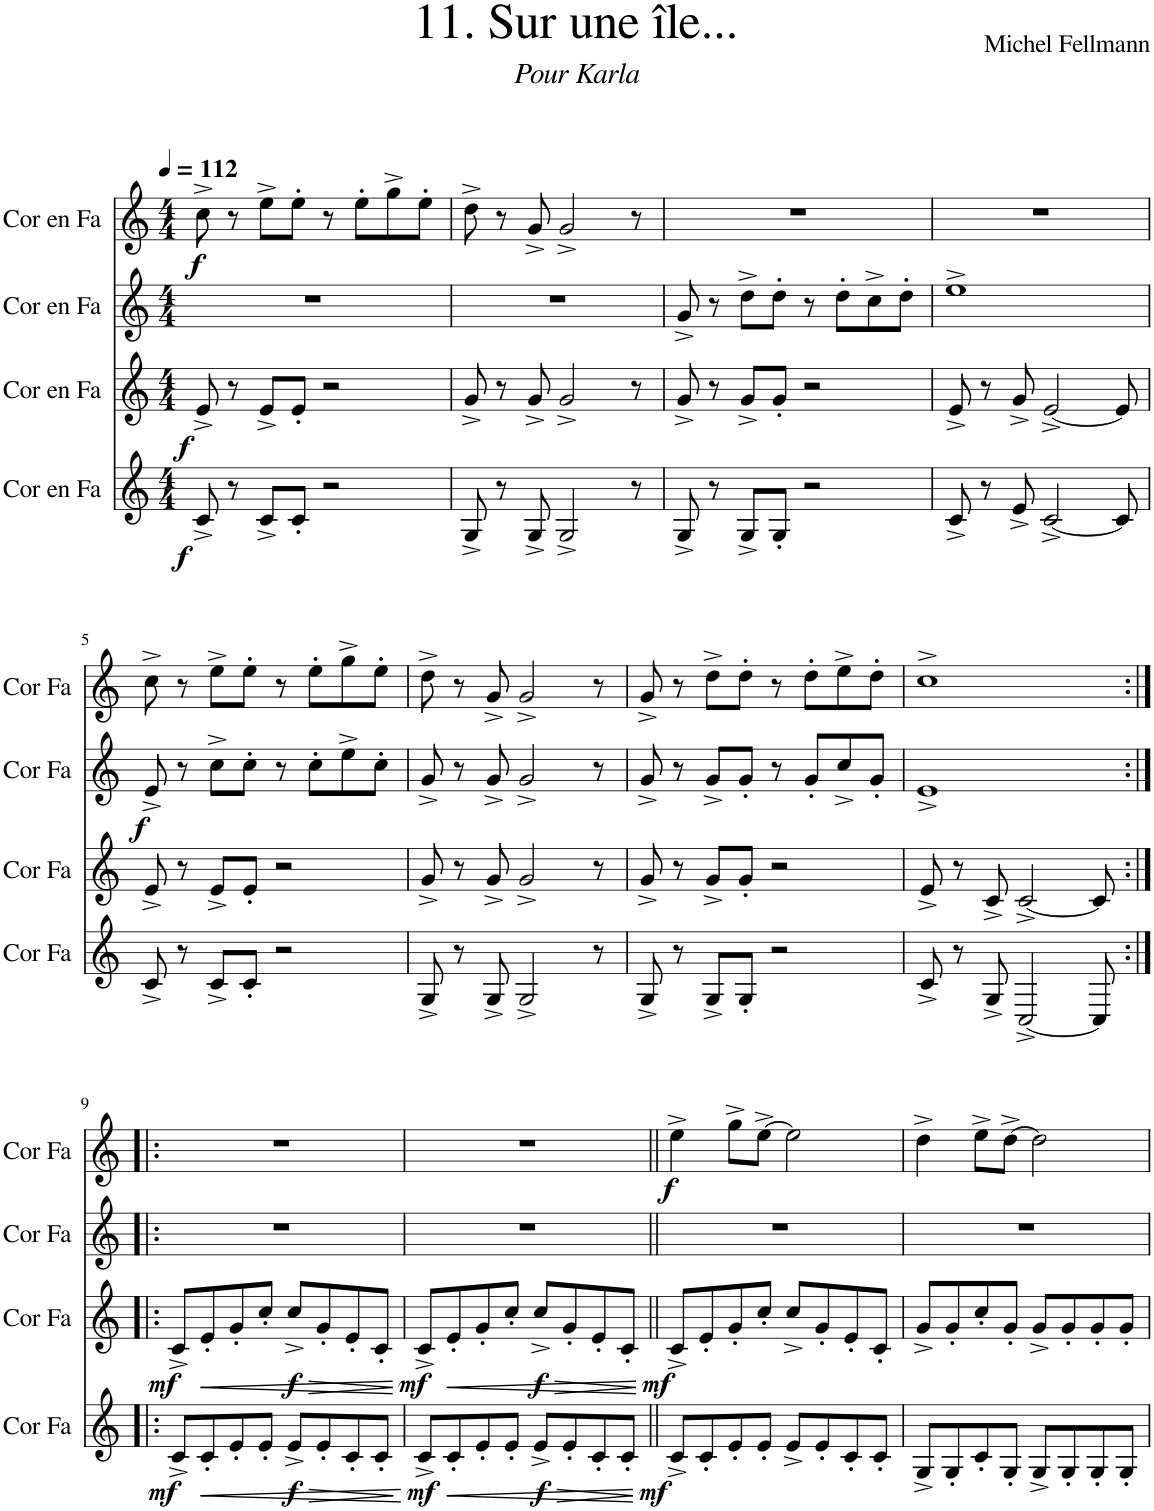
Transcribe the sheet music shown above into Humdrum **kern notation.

**kern	**dynam	**kern	**dynam	**kern	**dynam	**kern	**dynam
*part4	*part4	*part3	*part3	*part2	*part2	*part1	*part1
*staff4	*staff4	*staff3	*staff3	*staff2	*staff2	*staff1	*staff1
*I"Cor en Fa	*	*I"Cor en Fa	*	*I"Cor en Fa	*	*I"Cor en Fa	*
*I'Cor Fa	*	*I'Cor Fa	*	*I'Cor Fa	*	*I'Cor Fa	*
*clefG2	*	*clefG2	*	*clefG2	*	*clefG2	*
*Trd4c7	*	*Trd4c7	*	*Trd4c7	*	*Trd4c7	*
*k[]	*	*k[]	*	*k[]	*	*k[]	*
*M4/4	*	*M4/4	*	*M4/4	*	*M4/4	*
*MM112	*	*MM112	*	*MM112	*	*MM112	*
=1	=1	=1	=1	=1	=1	=1	=1
!	!LO:DY:b	!	!LO:DY:b	!	!	!	!LO:DY:b
8c^/	f	8e^/	f	1r	.	8cc^\	f
8r	.	8r	.	.	.	8r	.
8c^/L	.	8e^/L	.	.	.	8ee^\L	.
8c'/J	.	8e'/J	.	.	.	8ee'\J	.
2r	.	2r	.	.	.	8r	.
.	.	.	.	.	.	8ee'\L	.
.	.	.	.	.	.	8gg^\	.
.	.	.	.	.	.	8ee'\J	.
=2	=2	=2	=2	=2	=2	=2	=2
8G^/	.	8g^/	.	1r	.	8dd^\	.
8r	.	8r	.	.	.	8r	.
8G^/	.	8g^/	.	.	.	8g^/	.
2G^/	.	2g^/	.	.	.	2g^/	.
8r	.	8r	.	.	.	8r	.
=3	=3	=3	=3	=3	=3	=3	=3
8G^/	.	8g^/	.	8g^/	.	1r	.
8r	.	8r	.	8r	.	.	.
8G^/L	.	8g^/L	.	8dd^\L	.	.	.
8G'/J	.	8g'/J	.	8dd'\J	.	.	.
2r	.	2r	.	8r	.	.	.
.	.	.	.	8dd'\L	.	.	.
.	.	.	.	8cc^\	.	.	.
.	.	.	.	8dd'\J	.	.	.
=4	=4	=4	=4	=4	=4	=4	=4
8c^/	.	8e^/	.	1ee^	.	1r	.
8r	.	8r	.	.	.	.	.
8e^/	.	8g^/	.	.	.	.	.
[2c^/	.	[2e^/	.	.	.	.	.
8c/]	.	8e/]	.	.	.	.	.
!!LO:LB:g=z
=5	=5	=5	=5	=5	=5	=5	=5
!	!	!	!	!	!LO:DY:b	!	!
8c^/	.	8e^/	.	8e^/	f	8cc^\	.
8r	.	8r	.	8r	.	8r	.
8c^/L	.	8e^/L	.	8cc^\L	.	8ee^\L	.
8c'/J	.	8e'/J	.	8cc'\J	.	8ee'\J	.
2r	.	2r	.	8r	.	8r	.
.	.	.	.	8cc'\L	.	8ee'\L	.
.	.	.	.	8ee^\	.	8gg^\	.
.	.	.	.	8cc'\J	.	8ee'\J	.
=6	=6	=6	=6	=6	=6	=6	=6
8G^/	.	8g^/	.	8g^/	.	8dd^\	.
8r	.	8r	.	8r	.	8r	.
8G^/	.	8g^/	.	8g^/	.	8g^/	.
2G^/	.	2g^/	.	2g^/	.	2g^/	.
8r	.	8r	.	8r	.	8r	.
=7	=7	=7	=7	=7	=7	=7	=7
8G^/	.	8g^/	.	8g^/	.	8g^/	.
8r	.	8r	.	8r	.	8r	.
8G^/L	.	8g^/L	.	8g^/L	.	8dd^\L	.
8G'/J	.	8g'/J	.	8g'/J	.	8dd'\J	.
2r	.	2r	.	8r	.	8r	.
.	.	.	.	8g'/L	.	8dd'\L	.
.	.	.	.	8cc^/	.	8ee^\	.
.	.	.	.	8g'/J	.	8dd'\J	.
=8	=8	=8	=8	=8	=8	=8	=8
8c^/	.	8e^/	.	1e^	.	1cc^	.
8r	.	8r	.	.	.	.	.
8G^/	.	8c^/	.	.	.	.	.
[2C^/	.	[2c^/	.	.	.	.	.
8C/]	.	8c/]	.	.	.	.	.
!!LO:LB:g=z
=9:|!|:	=9:|!|:	=9:|!|:	=9:|!|:	=9:|!|:	=9:|!|:	=9:|!|:	=9:|!|:
!	!LO:DY:b	!	!LO:DY:b	!	!	!	!
8c^/L	mf	8c^/L	mf	1r	.	1r	.
!	!LO:HP:b	!	!LO:HP:b	!	!	!	!
8c'/	<	8e'/	<	.	.	.	.
8e'/	.	8g'/	.	.	.	.	.
8e'/J	.	8cc'/J	.	.	.	.	.
!	!LO:HP:b	!	!LO:HP:b	!	!	!	!
!	!LO:DY:n=1:b	!	!LO:DY:n=1:b	!	!	!	!
8e^/L	> f	8cc^/L	> f	.	.	.	.
8e'/	.	8g'/	.	.	.	.	.
8c'/	.	8e'/	.	.	.	.	.
8c'/J	.	8c'/J	.	.	.	.	.
.	[ ]	.	[ ]	.	.	.	.
=10	=10	=10	=10	=10	=10	=10	=10
!	!LO:DY:b	!	!LO:DY:b	!	!	!	!
8c^/L	mf	8c^/L	mf	1r	.	1r	.
!	!LO:HP:b	!	!LO:HP:b	!	!	!	!
8c'/	<	8e'/	<	.	.	.	.
8e'/	.	8g'/	.	.	.	.	.
8e'/J	.	8cc'/J	.	.	.	.	.
!	!LO:HP:b	!	!LO:HP:b	!	!	!	!
!	!LO:DY:n=1:b	!	!LO:DY:n=1:b	!	!	!	!
8e^/L	> f	8cc^/L	> f	.	.	.	.
8e'/	.	8g'/	.	.	.	.	.
8c'/	.	8e'/	.	.	.	.	.
8c'/J	.	8c'/J	.	.	.	.	.
.	[ ]	.	[ ]	.	.	.	.
=11||	=11||	=11||	=11||	=11||	=11||	=11||	=11||
!	!LO:DY:b	!	!LO:DY:b	!	!	!	!LO:DY:b
8c^/L	mf	8c^/L	mf	1r	.	4ee^\	f
8c'/	.	8e'/	.	.	.	.	.
8e'/	.	8g'/	.	.	.	8gg^\L	.
8e'/J	.	8cc'/J	.	.	.	[8ee^\J	.
8e^/L	.	8cc^/L	.	.	.	2ee\]	.
8e'/	.	8g'/	.	.	.	.	.
8c'/	.	8e'/	.	.	.	.	.
8c'/J	.	8c'/J	.	.	.	.	.
=12	=12	=12	=12	=12	=12	=12	=12
8G^/L	.	8g^/L	.	1r	.	4dd^\	.
8G'/	.	8g'/	.	.	.	.	.
8c'/	.	8cc'/	.	.	.	8ee^\L	.
8G'/J	.	8g'/J	.	.	.	[8dd^\J	.
8G^/L	.	8g^/L	.	.	.	2dd\]	.
8G'/	.	8g'/	.	.	.	.	.
8G'/	.	8g'/	.	.	.	.	.
8G'/J	.	8g'/J	.	.	.	.	.
=	=	=	=	=	=	=	=
*-	*-	*-	*-	*-	*-	*-	*-
